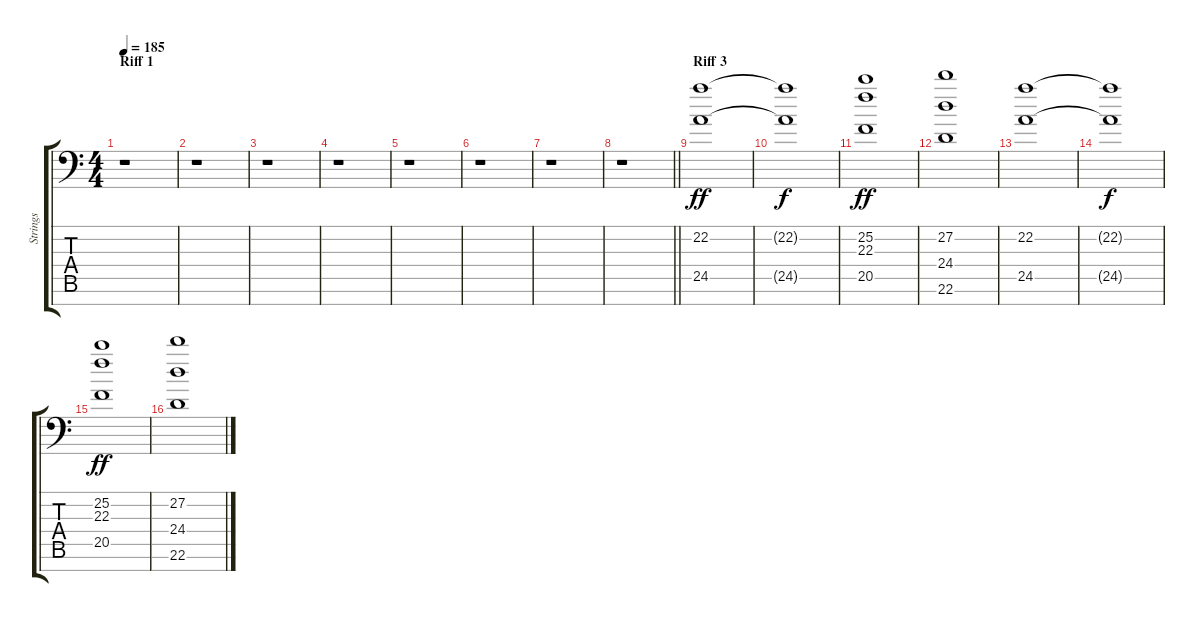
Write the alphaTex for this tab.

\track ("Strings" "Strings") {instrument synthstrings2}
\staff {score tabs}
\tuning (C8 B3 G3 D3 A2 E2 C-1) {hide}
\ts (4 4)
\section ("" "Riff 1")
\tempo 185
\clef f4
\ks c
r.1{dy ff} |
r.1 |
r.1 |
r.1 |
r.1 |
r.1 |
r.1 |
\barLineRight lightlight
r.1 |
\section ("" "Riff 3")
(22.2 24.5).1 |
(22.2{t} 24.5{t}).1{dy f} |
(25.2 22.3 20.5).1{dy ff} |
(27.2 24.4 22.6).1 |
(22.2 24.5).1 |
(22.2{t} 24.5{t}).1{dy f} |
(25.2 22.3 20.5).1{dy ff} |
(27.2 24.4 22.6).1
